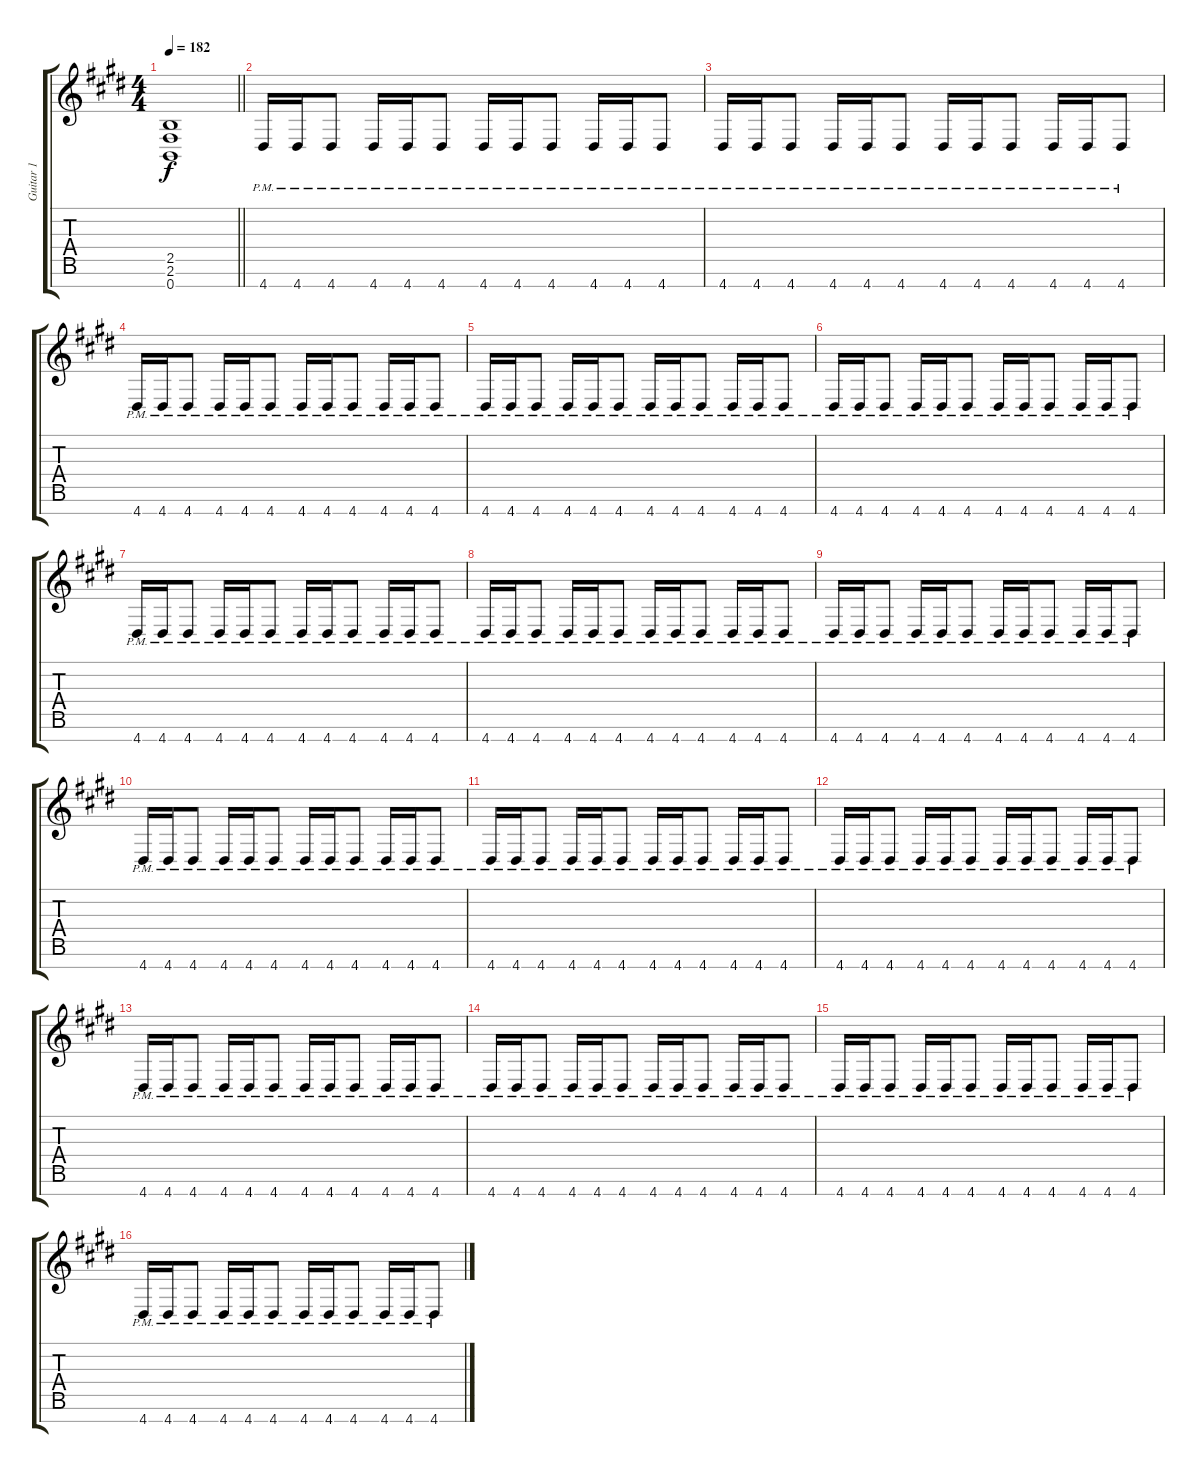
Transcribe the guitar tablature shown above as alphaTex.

\track ("Guitar 1" "Guitar 1") {instrument overdrivenguitar}
\staff {score tabs}
\tuning (E4 B3 G3 D3 A2 E2 B1) {hide}
\ts (4 4)
\tempo 182
\clef g2
\barLineRight lightlight
\ks c#minor
(2.5{t} 2.6{t} 0.7{t}).1{dy f} |
4.7{pm}.16 4.7{pm}.16 4.7{pm}.8 4.7{pm}.16 4.7{pm}.16 4.7{pm}.8 4.7{pm}.16 4.7{pm}.16 4.7{pm}.8 4.7{pm}.16 4.7{pm}.16 4.7{pm}.8 |
4.7{pm}.16 4.7{pm}.16 4.7{pm}.8 4.7{pm}.16 4.7{pm}.16 4.7{pm}.8 4.7{pm}.16 4.7{pm}.16 4.7{pm}.8 4.7{pm}.16 4.7{pm}.16 4.7{pm}.8 |
4.7{pm}.16 4.7{pm}.16 4.7{pm}.8 4.7{pm}.16 4.7{pm}.16 4.7{pm}.8 4.7{pm}.16 4.7{pm}.16 4.7{pm}.8 4.7{pm}.16 4.7{pm}.16 4.7{pm}.8 |
4.7{pm}.16 4.7{pm}.16 4.7{pm}.8 4.7{pm}.16 4.7{pm}.16 4.7{pm}.8 4.7{pm}.16 4.7{pm}.16 4.7{pm}.8 4.7{pm}.16 4.7{pm}.16 4.7{pm}.8 |
4.7{pm}.16 4.7{pm}.16 4.7{pm}.8 4.7{pm}.16 4.7{pm}.16 4.7{pm}.8 4.7{pm}.16 4.7{pm}.16 4.7{pm}.8 4.7{pm}.16 4.7{pm}.16 4.7{pm}.8 |
4.7{pm}.16 4.7{pm}.16 4.7{pm}.8 4.7{pm}.16 4.7{pm}.16 4.7{pm}.8 4.7{pm}.16 4.7{pm}.16 4.7{pm}.8 4.7{pm}.16 4.7{pm}.16 4.7{pm}.8 |
4.7{pm}.16 4.7{pm}.16 4.7{pm}.8 4.7{pm}.16 4.7{pm}.16 4.7{pm}.8 4.7{pm}.16 4.7{pm}.16 4.7{pm}.8 4.7{pm}.16 4.7{pm}.16 4.7{pm}.8 |
4.7{pm}.16 4.7{pm}.16 4.7{pm}.8 4.7{pm}.16 4.7{pm}.16 4.7{pm}.8 4.7{pm}.16 4.7{pm}.16 4.7{pm}.8 4.7{pm}.16 4.7{pm}.16 4.7{pm}.8 |
4.7{pm}.16 4.7{pm}.16 4.7{pm}.8 4.7{pm}.16 4.7{pm}.16 4.7{pm}.8 4.7{pm}.16 4.7{pm}.16 4.7{pm}.8 4.7{pm}.16 4.7{pm}.16 4.7{pm}.8 |
4.7{pm}.16 4.7{pm}.16 4.7{pm}.8 4.7{pm}.16 4.7{pm}.16 4.7{pm}.8 4.7{pm}.16 4.7{pm}.16 4.7{pm}.8 4.7{pm}.16 4.7{pm}.16 4.7{pm}.8 |
4.7{pm}.16 4.7{pm}.16 4.7{pm}.8 4.7{pm}.16 4.7{pm}.16 4.7{pm}.8 4.7{pm}.16 4.7{pm}.16 4.7{pm}.8 4.7{pm}.16 4.7{pm}.16 4.7{pm}.8 |
4.7{pm}.16 4.7{pm}.16 4.7{pm}.8 4.7{pm}.16 4.7{pm}.16 4.7{pm}.8 4.7{pm}.16 4.7{pm}.16 4.7{pm}.8 4.7{pm}.16 4.7{pm}.16 4.7{pm}.8 |
4.7{pm}.16 4.7{pm}.16 4.7{pm}.8 4.7{pm}.16 4.7{pm}.16 4.7{pm}.8 4.7{pm}.16 4.7{pm}.16 4.7{pm}.8 4.7{pm}.16 4.7{pm}.16 4.7{pm}.8 |
4.7{pm}.16 4.7{pm}.16 4.7{pm}.8 4.7{pm}.16 4.7{pm}.16 4.7{pm}.8 4.7{pm}.16 4.7{pm}.16 4.7{pm}.8 4.7{pm}.16 4.7{pm}.16 4.7{pm}.8 |
4.7{pm}.16 4.7{pm}.16 4.7{pm}.8 4.7{pm}.16 4.7{pm}.16 4.7{pm}.8 4.7{pm}.16 4.7{pm}.16 4.7{pm}.8 4.7{pm}.16 4.7{pm}.16 4.7{pm}.8
